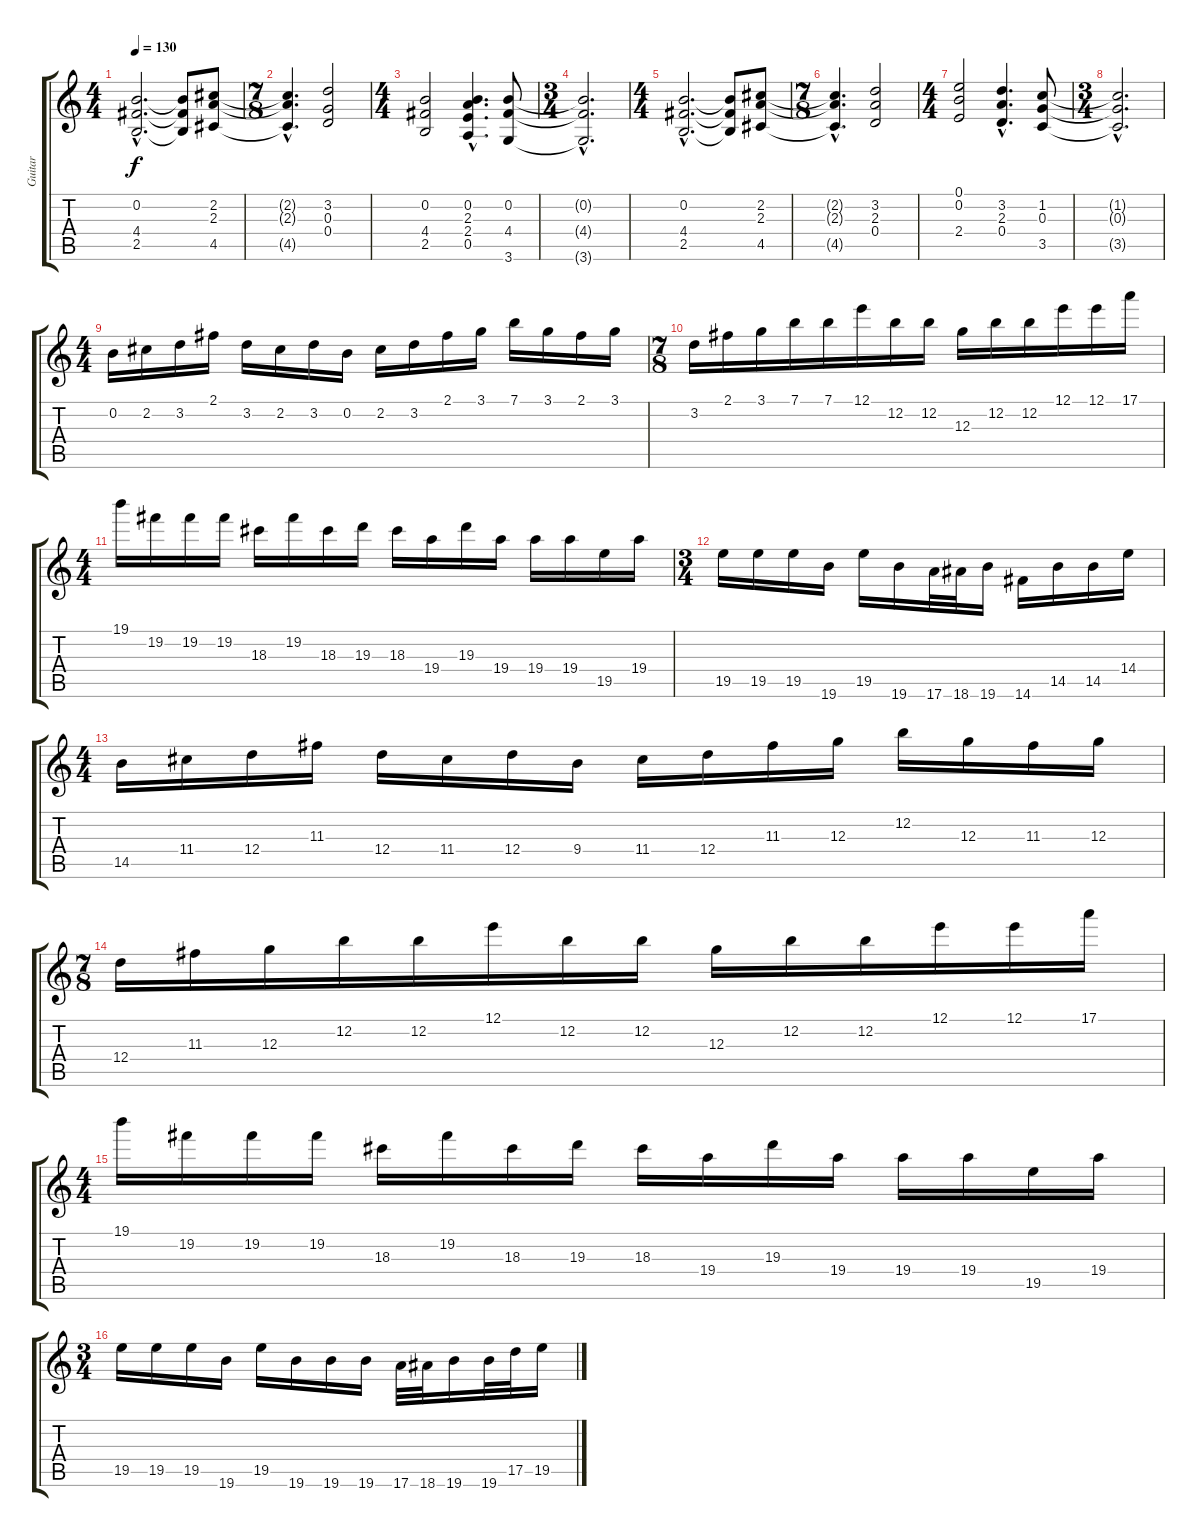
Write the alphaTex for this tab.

\track ("Guitar " "Guitar ") {instrument distortionguitar}
\staff {score tabs}
\tuning (E4 B3 G3 D3 A2 E2) {hide}
\ts (4 4)
\tempo 130
\clef g2
\ks c
(0.2{hac} 4.4{hac} 2.5{hac}).2{d dy f} (0.2{t} 4.4{t} 2.5{t}).8 (2.2 2.3 4.5).8 |
\ts (7 8)
(2.2{hac t} 2.3{hac t} 4.5{hac t}).4{d} (3.2 0.3 0.4).2 |
\ts (4 4)
(0.2 4.4 2.5).2 (0.2{hac} 2.3{hac} 2.4{hac} 0.5{hac}).4{d} (0.2 4.4 3.6).8 |
\ts (3 4)
(0.2{hac t} 4.4{hac t} 3.6{hac t}).2{d} |
\ts (4 4)
(0.2{hac} 4.4{hac} 2.5{hac}).2{d} (0.2{t} 4.4{t} 2.5{t}).8 (2.2 2.3 4.5).8 |
\ts (7 8)
(2.2{hac t} 2.3{hac t} 4.5{hac t}).4{d} (3.2 2.3 0.4).2 |
\ts (4 4)
(0.1 0.2 2.4).2 (3.2{hac} 2.3{hac} 0.4{hac}).4{d} (1.2 0.3 3.5).8 |
\ts (3 4)
(1.2{hac t} 0.3{hac t} 3.5{hac t}).2{d} |
\ts (4 4)
0.2.16 2.2.16 3.2.16 2.1.16 3.2.16 2.2.16 3.2.16 0.2.16 2.2.16 3.2.16 2.1.16 3.1.16 7.1.16 3.1.16 2.1.16 3.1.16 |
\ts (7 8)
3.2.16 2.1.16 3.1.16 7.1.16 7.1.16 12.1.16 12.2.16 12.2.16 12.3.16 12.2.16 12.2.16 12.1.16 12.1.16 17.1.16 |
\ts (4 4)
19.1.16 19.2.16 19.2.16 19.2.16 18.3.16 19.2.16 18.3.16 19.3.16 18.3.16 19.4.16 19.3.16 19.4.16 19.4.16 19.4.16 19.5.16 19.4.16 |
\ts (3 4)
19.5.16 19.5.16 19.5.16 19.6.16 19.5.16 19.6.16 17.6.32 18.6.32 19.6.16 14.6.16 14.5.16 14.5.16 14.4.16 |
\ts (4 4)
14.5.16 11.4.16 12.4.16 11.3.16 12.4.16 11.4.16 12.4.16 9.4.16 11.4.16 12.4.16 11.3.16 12.3.16 12.2.16 12.3.16 11.3.16 12.3.16 |
\ts (7 8)
12.4.16 11.3.16 12.3.16 12.2.16 12.2.16 12.1.16 12.2.16 12.2.16 12.3.16 12.2.16 12.2.16 12.1.16 12.1.16 17.1.16 |
\ts (4 4)
19.1.16 19.2.16 19.2.16 19.2.16 18.3.16 19.2.16 18.3.16 19.3.16 18.3.16 19.4.16 19.3.16 19.4.16 19.4.16 19.4.16 19.5.16 19.4.16 |
\ts (3 4)
19.5.16 19.5.16 19.5.16 19.6.16 19.5.16 19.6.16 19.6.16 19.6.16 17.6.32 18.6.32 19.6.16 19.6.32 17.5.32 19.5.16
